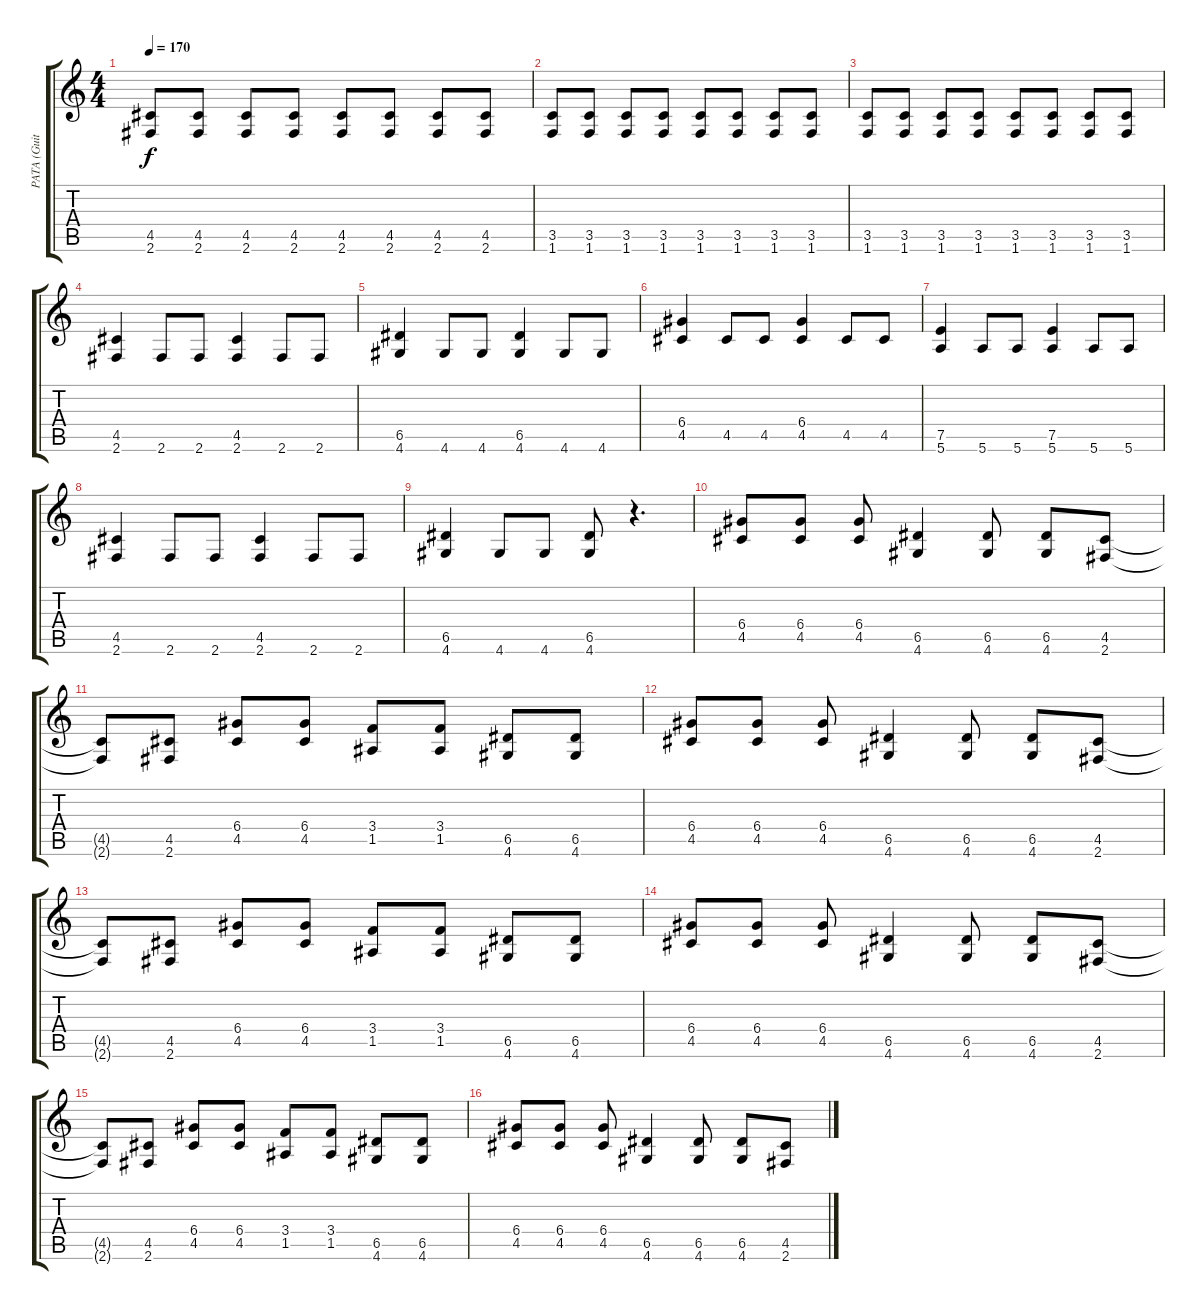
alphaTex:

\track ("PATA (Guitar)" "PATA (Guit") {instrument distortionguitar}
\staff {score tabs}
\tuning (E4 B3 G3 D3 A2 E2) {hide}
\ts (4 4)
\tempo 170
\clef g2
\ks c
(4.5 2.6).8{dy f} (4.5 2.6).8 (4.5 2.6).8 (4.5 2.6).8 (4.5 2.6).8 (4.5 2.6).8 (4.5 2.6).8 (4.5 2.6).8 |
(3.5 1.6).8 (3.5 1.6).8 (3.5 1.6).8 (3.5 1.6).8 (3.5 1.6).8 (3.5 1.6).8 (3.5 1.6).8 (3.5 1.6).8 |
(3.5 1.6).8 (3.5 1.6).8 (3.5 1.6).8 (3.5 1.6).8 (3.5 1.6).8 (3.5 1.6).8 (3.5 1.6).8 (3.5 1.6).8 |
(4.5 2.6).4 2.6.8 2.6.8 (4.5 2.6).4 2.6.8 2.6.8 |
(6.5 4.6).4 4.6.8 4.6.8 (6.5 4.6).4 4.6.8 4.6.8 |
(6.4 4.5).4 4.5.8 4.5.8 (6.4 4.5).4 4.5.8 4.5.8 |
(7.5 5.6).4 5.6.8 5.6.8 (7.5 5.6).4 5.6.8 5.6.8 |
(4.5 2.6).4 2.6.8 2.6.8 (4.5 2.6).4 2.6.8 2.6.8 |
(6.5 4.6).4 4.6.8 4.6.8 (6.5 4.6).8 r.4{d} |
(6.4 4.5).8 (6.4 4.5).8 (6.4 4.5).8 (6.5 4.6).4 (6.5 4.6).8 (6.5 4.6).8 (4.5 2.6).8 |
(4.5{t} 2.6{t}).8 (4.5 2.6).8 (6.4 4.5).8 (6.4 4.5).8 (3.4 1.5).8 (3.4 1.5).8 (6.5 4.6).8 (6.5 4.6).8 |
(6.4 4.5).8 (6.4 4.5).8 (6.4 4.5).8 (6.5 4.6).4 (6.5 4.6).8 (6.5 4.6).8 (4.5 2.6).8 |
(4.5{t} 2.6{t}).8 (4.5 2.6).8 (6.4 4.5).8 (6.4 4.5).8 (3.4 1.5).8 (3.4 1.5).8 (6.5 4.6).8 (6.5 4.6).8 |
(6.4 4.5).8 (6.4 4.5).8 (6.4 4.5).8 (6.5 4.6).4 (6.5 4.6).8 (6.5 4.6).8 (4.5 2.6).8 |
(4.5{t} 2.6{t}).8 (4.5 2.6).8 (6.4 4.5).8 (6.4 4.5).8 (3.4 1.5).8 (3.4 1.5).8 (6.5 4.6).8 (6.5 4.6).8 |
(6.4 4.5).8 (6.4 4.5).8 (6.4 4.5).8 (6.5 4.6).4 (6.5 4.6).8 (6.5 4.6).8 (4.5 2.6).8
